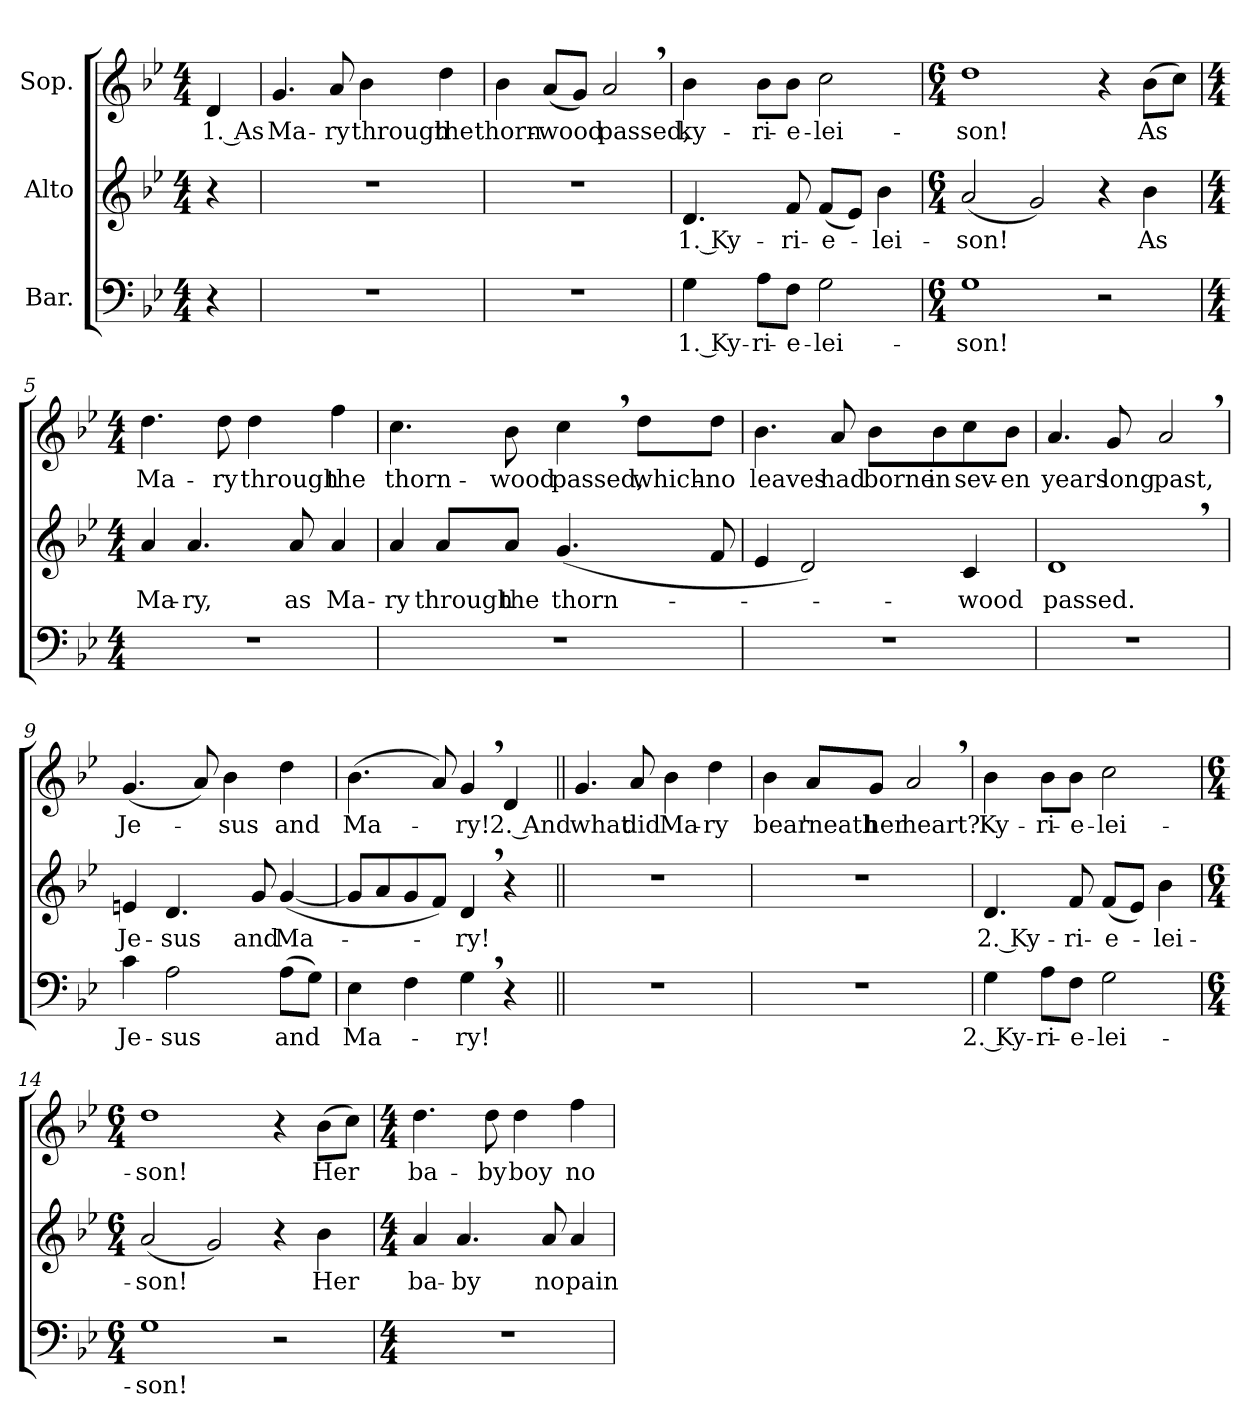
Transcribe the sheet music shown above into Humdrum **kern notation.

**kern	**text	**kern	**text	**kern	**text
*part3	*part3	*part2	*part2	*part1	*part1
*staff3	*staff3	*staff2	*staff2	*staff1	*staff1
*I"Bar.	*	*I"Alto	*	*I"Sop.	*
*clefF4	*	*clefG2	*	*clefG2	*
*k[b-e-]	*	*k[b-e-]	*	*k[b-e-]	*
*B-:	*	*B-:	*	*B-:	*
*M4/4	*	*M4/4	*	*M4/4	*
=	=	=	=	=	=
!	!	!	!	!	!LO:LY:b
4r	.	4r	.	4d/	1. As
=1	=1	=1	=1	=1	=1
!	!	!	!	!	!LO:LY:b
1r	.	1r	.	4.g/	Ma-
!	!	!	!	!	!LO:LY:b
.	.	.	.	8a/	-ry
!	!	!	!	!	!LO:LY:b
.	.	.	.	4b-\	through
!	!	!	!	!	!LO:LY:b
.	.	.	.	4dd\	the
=2	=2	=2	=2	=2	=2
!	!	!	!	!	!LO:LY:b
1r	.	1r	.	4b-\	thorn-
!	!	!	!	!	!LO:LY:b
.	.	.	.	(<8a/L	-wood
.	.	.	.	8g/J)	.
!	!	!	!	!	!LO:LY:b
.	.	.	.	2a,>/	passed,
=3	=3	=3	=3	=3	=3
!	!LO:LY:b	!	!LO:LY:b	!	!LO:LY:b
4G\	1. Ky-	4.d/	1. Ky-	4b-\	ky-
!	!LO:LY:b	!	!	!	!LO:LY:b
8A\L	-ri-	.	.	8b-\L	-ri-
!	!LO:LY:b	!	!LO:LY:b	!	!LO:LY:b
8F\J	-e-	8f/	-ri-	8b-\J	-e-
!	!LO:LY:b	!	!LO:LY:b	!	!LO:LY:b
2G\	-lei-	(<8f/L	-e-	2cc\	-lei-
.	.	8e-/J)	.	.	.
!	!	!	!LO:LY:b	!	!
.	.	4b-\	-lei-	.	.
!!LO:LB:g=z
=4	=4	=4	=4	=4	=4
*M6/4	*	*M6/4	*	*M6/4	*
!	!LO:LY:b	!	!LO:LY:b	!	!LO:LY:b
1G	-son!	(<2a/	-son!	1dd	-son!
.	.	2g/)	.	.	.
2r	.	4r	.	4r	.
!	!	!	!LO:LY:b	!	!LO:LY:b
.	.	4b-\	As	(>8b-\L	As
.	.	.	.	8cc\J)	.
=5	=5	=5	=5	=5	=5
*M4/4	*	*M4/4	*	*M4/4	*
!	!	!	!LO:LY:b	!	!LO:LY:b
1r	.	4a/	Ma-	4.dd\	Ma-
!	!	!	!LO:LY:b	!	!
.	.	4.a/	-ry,	.	.
!	!	!	!	!	!LO:LY:b
.	.	.	.	8dd\	-ry
!	!	!	!	!	!LO:LY:b
.	.	.	.	4dd\	through
!	!	!	!LO:LY:b	!	!
.	.	8a/	as	.	.
!	!	!	!LO:LY:b	!	!LO:LY:b
.	.	4a/	Ma-	4ff\	the
=6	=6	=6	=6	=6	=6
!	!	!	!LO:LY:b	!	!LO:LY:b
1r	.	4a/	-ry	4.cc\	thorn-
!	!	!	!LO:LY:b	!	!
.	.	8a/L	through	.	.
!	!	!	!LO:LY:b	!	!LO:LY:b
.	.	8a/J	the	8b-\	-wood
!	!	!	!LO:LY:b	!	!LO:LY:b
.	.	(<4.g/	thorn-	4cc,>\	passed,
!	!	!	!	!	!LO:LY:b
.	.	.	.	8dd\L	which-
!	!	!	!	!	!LO:LY:b
.	.	8f/	.	8dd\J	-no
!!LO:LB:g=z
=7	=7	=7	=7	=7	=7
!	!	!	!	!	!LO:LY:b
1r	.	4e-/	.	4.b-\	leaves
.	.	2d/)	.	.	.
!	!	!	!	!	!LO:LY:b
.	.	.	.	8a/	had
!	!	!	!	!	!LO:LY:b
.	.	.	.	8b-\L	borne
!	!	!	!	!	!LO:LY:b
.	.	.	.	8b-\	in
!	!	!	!LO:LY:b	!	!LO:LY:b
.	.	4c/	-wood	8cc\	sev-
!	!	!	!	!	!LO:LY:b
.	.	.	.	8b-\J	-en
=8	=8	=8	=8	=8	=8
!	!	!	!LO:LY:b	!	!LO:LY:b
1r	.	1d,>	passed.	4.a/	years
!	!	!	!	!	!LO:LY:b
.	.	.	.	8g/	long
!	!	!	!	!	!LO:LY:b
.	.	.	.	2a,>/	past,
=9	=9	=9	=9	=9	=9
!	!LO:LY:b	!	!LO:LY:b	!	!LO:LY:b
4c\	Je-	4en/	Je-	(<4.g/	Je-
!	!LO:LY:b	!	!LO:LY:b	!	!
2A\	-sus	4.d/	-sus	.	.
.	.	.	.	8a/)	.
!	!	!	!	!	!LO:LY:b
.	.	.	.	4b-\	-sus
!	!	!	!LO:LY:b	!	!
.	.	8g/	and	.	.
!	!LO:LY:b	!	!LO:LY:b	!	!LO:LY:b
(>8A\L	and	(<[4g/	Ma-	4dd\	and
8G\J)	.	.	.	.	.
=10	=10	=10	=10	=10	=10
!	!LO:LY:b	!	!	!	!LO:LY:b
4E-\	Ma-	8g/L]	.	(>4.b-\	Ma-
.	.	8a/	.	.	.
4F\	.	8g/	.	.	.
.	.	8f/J)	.	8a/)	.
!	!LO:LY:b	!	!LO:LY:b	!	!LO:LY:b
4G,>\	-ry!	4d,>/	-ry!	4g,>/	-ry!
!	!	!	!	!	!LO:LY:b
4r	.	4r	.	4d/	2. And
!!LO:PB:g=z
=11||	=11||	=11||	=11||	=11||	=11||
!	!	!	!	!	!LO:LY:b
1r	.	1r	.	4.g/	what
!	!	!	!	!	!LO:LY:b
.	.	.	.	8a/	did
!	!	!	!	!	!LO:LY:b
.	.	.	.	4b-\	Ma-
!	!	!	!	!	!LO:LY:b
.	.	.	.	4dd\	-ry
=12	=12	=12	=12	=12	=12
!	!	!	!	!	!LO:LY:b
1r	.	1r	.	4b-\	bear
!	!	!	!	!	!LO:LY:b
.	.	.	.	8a/L	'neath
!	!	!	!	!	!LO:LY:b
.	.	.	.	8g/J	her
!	!	!	!	!	!LO:LY:b
.	.	.	.	2a,>/	heart?
=13	=13	=13	=13	=13	=13
!	!LO:LY:b	!	!LO:LY:b	!	!LO:LY:b
4G\	2. Ky-	4.d/	2. Ky-	4b-\	Ky-
!	!LO:LY:b	!	!	!	!LO:LY:b
8A\L	-ri-	.	.	8b-\L	-ri-
!	!LO:LY:b	!	!LO:LY:b	!	!LO:LY:b
8F\J	-e-	8f/	-ri-	8b-\J	-e-
!	!LO:LY:b	!	!LO:LY:b	!	!LO:LY:b
2G\	-lei-	(<8f/L	-e-	2cc\	-lei-
.	.	8e-/J)	.	.	.
!	!	!	!LO:LY:b	!	!
.	.	4b-\	-lei-	.	.
=14	=14	=14	=14	=14	=14
*M6/4	*	*M6/4	*	*M6/4	*
!	!LO:LY:b	!	!LO:LY:b	!	!LO:LY:b
1G	-son!	(<2a/	-son!	1dd	-son!
.	.	2g/)	.	.	.
2r	.	4r	.	4r	.
!	!	!	!LO:LY:b	!	!LO:LY:b
.	.	4b-\	Her	(>8b-\L	Her
.	.	.	.	8cc\J)	.
!!LO:LB:g=z
=15	=15	=15	=15	=15	=15
*M4/4	*	*M4/4	*	*M4/4	*
!	!	!	!LO:LY:b	!	!LO:LY:b
1r	.	4a/	ba-	4.dd\	ba-
!	!	!	!LO:LY:b	!	!
.	.	4.a/	-by	.	.
!	!	!	!	!	!LO:LY:b
.	.	.	.	8dd\	-by
!	!	!	!	!	!LO:LY:b
.	.	.	.	4dd\	boy
!	!	!	!LO:LY:b	!	!
.	.	8a/	no	.	.
!	!	!	!LO:LY:b	!	!LO:LY:b
.	.	4a/	pain	4ff\	no
=	=	=	=	=	=
*-	*-	*-	*-	*-	*-
